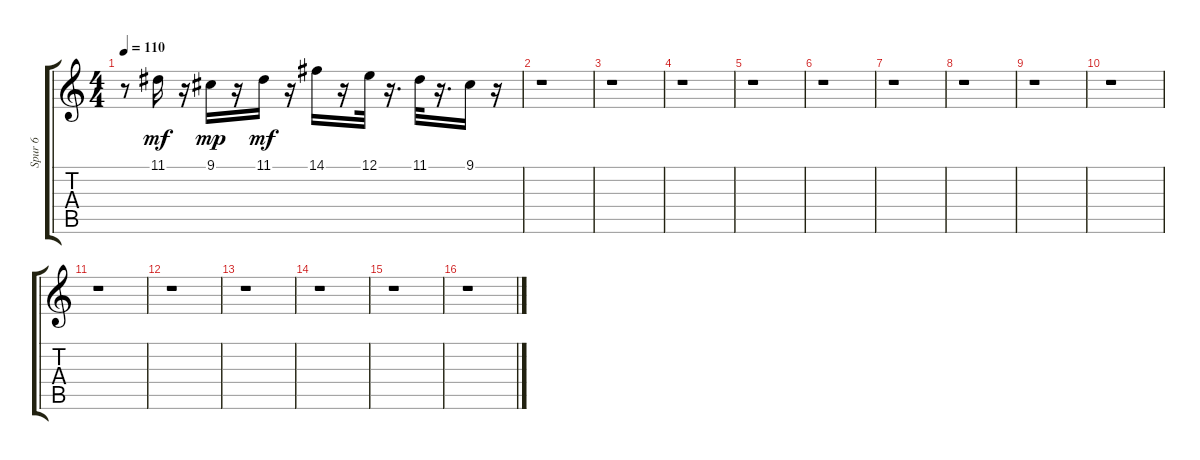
\track ("Spur 6" "Spur 6") {instrument brasssection}
\staff {score tabs}
\tuning (E4 B3 G3 D3 A2 E2) {hide}
\ts (4 4)
\tempo 110
\clef g2
\ks c
r.8{dy ff} 11.1.16{dy mf} r.16 9.1.16{dy mp} r.16 11.1.16{dy mf} r.16 14.1.16 r.16 12.1.32 r.16{d} 11.1.32 r.16{d} 9.1.16 r.16 |
r.1 |
r.1 |
r.1 |
r.1 |
r.1 |
r.1 |
r.1 |
r.1 |
r.1 |
r.1 |
r.1 |
r.1 |
r.1 |
r.1 |
r.1
